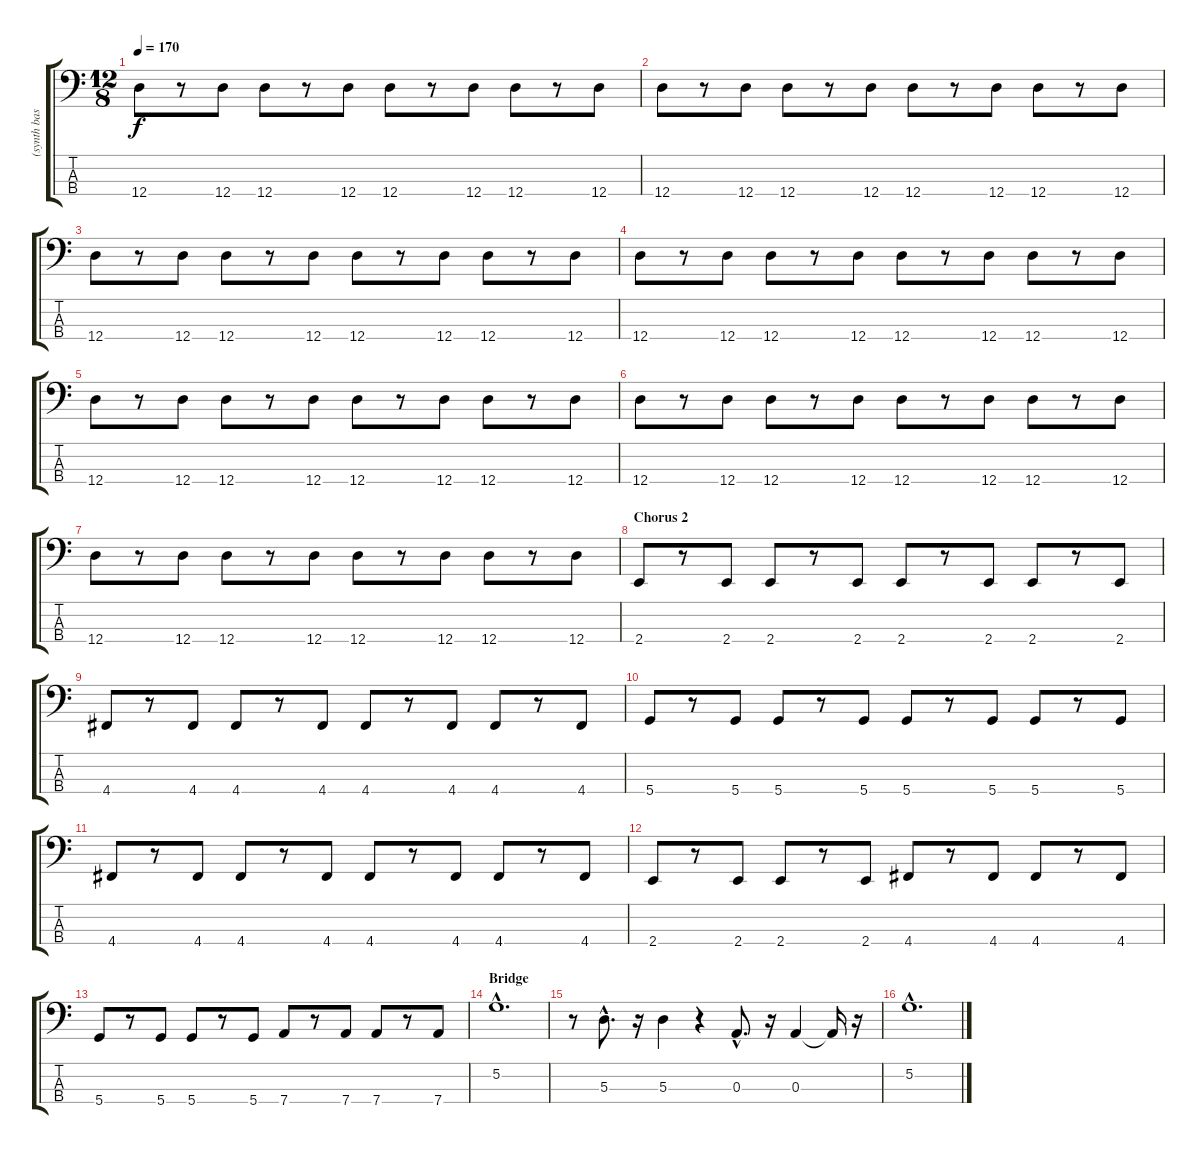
\track ("(synth bass dropped D)" "(synth bas") {instrument synthbass2}
\staff {score tabs}
\tuning (G2 D2 A1 D1) {hide}
\ts (12 8)
\tempo 170
\clef f4
\ks c
12.4.8{dy f} r.8 12.4.8 12.4.8 r.8 12.4.8 12.4.8 r.8 12.4.8 12.4.8 r.8 12.4.8 |
12.4.8 r.8 12.4.8 12.4.8 r.8 12.4.8 12.4.8 r.8 12.4.8 12.4.8 r.8 12.4.8 |
12.4.8 r.8 12.4.8 12.4.8 r.8 12.4.8 12.4.8 r.8 12.4.8 12.4.8 r.8 12.4.8 |
12.4.8 r.8 12.4.8 12.4.8 r.8 12.4.8 12.4.8 r.8 12.4.8 12.4.8 r.8 12.4.8 |
12.4.8 r.8 12.4.8 12.4.8 r.8 12.4.8 12.4.8 r.8 12.4.8 12.4.8 r.8 12.4.8 |
12.4.8 r.8 12.4.8 12.4.8 r.8 12.4.8 12.4.8 r.8 12.4.8 12.4.8 r.8 12.4.8 |
12.4.8 r.8 12.4.8 12.4.8 r.8 12.4.8 12.4.8 r.8 12.4.8 12.4.8 r.8 12.4.8 |
\section ("" "Chorus 2")
2.4.8 r.8 2.4.8 2.4.8 r.8 2.4.8 2.4.8 r.8 2.4.8 2.4.8 r.8 2.4.8 |
4.4.8 r.8 4.4.8 4.4.8 r.8 4.4.8 4.4.8 r.8 4.4.8 4.4.8 r.8 4.4.8 |
5.4.8 r.8 5.4.8 5.4.8 r.8 5.4.8 5.4.8 r.8 5.4.8 5.4.8 r.8 5.4.8 |
4.4.8 r.8 4.4.8 4.4.8 r.8 4.4.8 4.4.8 r.8 4.4.8 4.4.8 r.8 4.4.8 |
2.4.8 r.8 2.4.8 2.4.8 r.8 2.4.8 4.4.8 r.8 4.4.8 4.4.8 r.8 4.4.8 |
5.4.8 r.8 5.4.8 5.4.8 r.8 5.4.8 7.4.8 r.8 7.4.8 7.4.8 r.8 7.4.8 |
\section ("" "Bridge")
5.2{hac}.1{d} |
r.8 5.3{hac}.8{d} r.16 5.3.4 r.4 0.3{hac}.8{d} r.16 0.3.4 0.3{t}.16 r.16 |
5.2{hac}.1{d}
